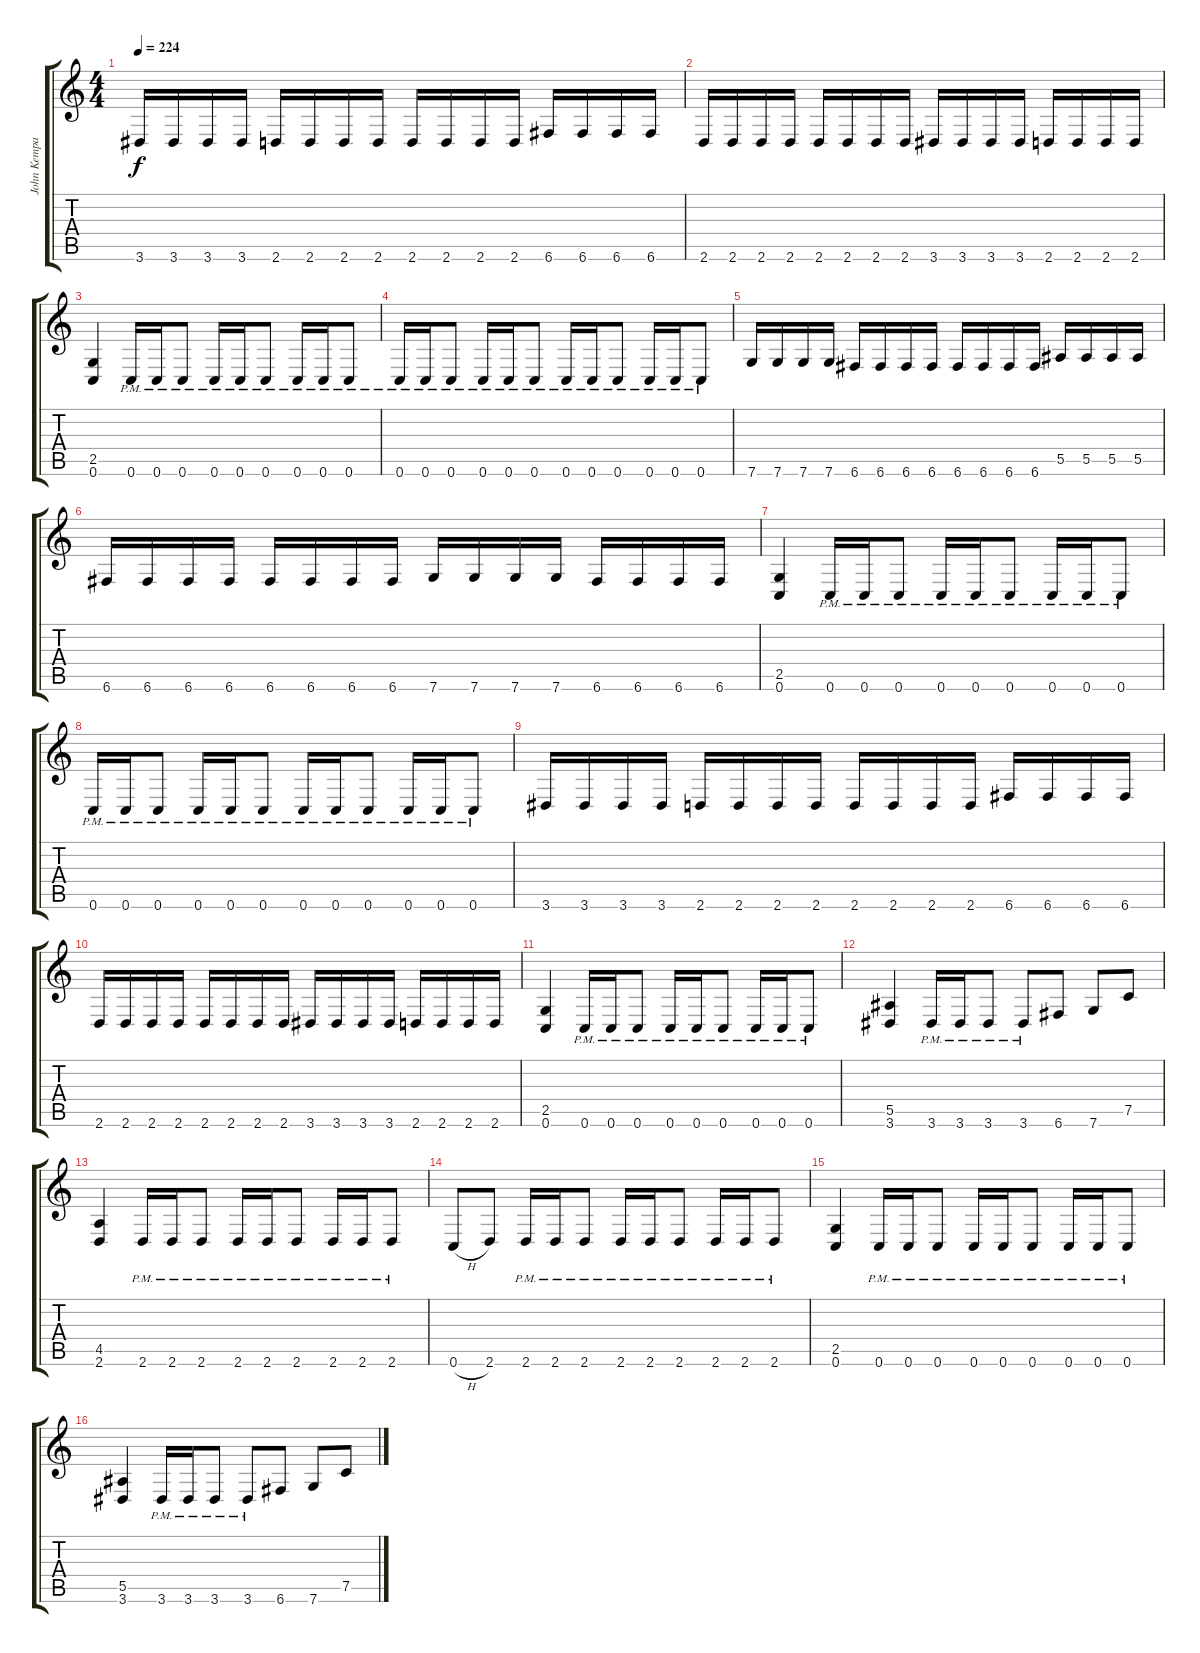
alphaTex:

\track ("John Kempainen (Rhythm)" "John Kempa") {instrument distortionguitar}
\staff {score tabs}
\tuning (C4 G3 Eb3 Bb2 F2 C2) {hide}
\ts (4 4)
\tempo 224
\clef g2
\ks c
3.6.16{dy f} 3.6.16 3.6.16 3.6.16 2.6.16 2.6.16 2.6.16 2.6.16 2.6.16 2.6.16 2.6.16 2.6.16 6.6.16 6.6.16 6.6.16 6.6.16 |
2.6.16 2.6.16 2.6.16 2.6.16 2.6.16 2.6.16 2.6.16 2.6.16 3.6.16 3.6.16 3.6.16 3.6.16 2.6.16 2.6.16 2.6.16 2.6.16 |
(2.5 0.6).4 0.6{pm}.16 0.6{pm}.16 0.6{pm}.8 0.6{pm}.16 0.6{pm}.16 0.6{pm}.8 0.6{pm}.16 0.6{pm}.16 0.6{pm}.8 |
0.6{pm}.16 0.6{pm}.16 0.6{pm}.8 0.6{pm}.16 0.6{pm}.16 0.6{pm}.8 0.6{pm}.16 0.6{pm}.16 0.6{pm}.8 0.6{pm}.16 0.6{pm}.16 0.6{pm}.8 |
7.6.16 7.6.16 7.6.16 7.6.16 6.6.16 6.6.16 6.6.16 6.6.16 6.6.16 6.6.16 6.6.16 6.6.16 5.5.16 5.5.16 5.5.16 5.5.16 |
6.6.16 6.6.16 6.6.16 6.6.16 6.6.16 6.6.16 6.6.16 6.6.16 7.6.16 7.6.16 7.6.16 7.6.16 6.6.16 6.6.16 6.6.16 6.6.16 |
(2.5 0.6).4 0.6{pm}.16 0.6{pm}.16 0.6{pm}.8 0.6{pm}.16 0.6{pm}.16 0.6{pm}.8 0.6{pm}.16 0.6{pm}.16 0.6{pm}.8 |
0.6{pm}.16 0.6{pm}.16 0.6{pm}.8 0.6{pm}.16 0.6{pm}.16 0.6{pm}.8 0.6{pm}.16 0.6{pm}.16 0.6{pm}.8 0.6{pm}.16 0.6{pm}.16 0.6{pm}.8 |
3.6.16 3.6.16 3.6.16 3.6.16 2.6.16 2.6.16 2.6.16 2.6.16 2.6.16 2.6.16 2.6.16 2.6.16 6.6.16 6.6.16 6.6.16 6.6.16 |
2.6.16 2.6.16 2.6.16 2.6.16 2.6.16 2.6.16 2.6.16 2.6.16 3.6.16 3.6.16 3.6.16 3.6.16 2.6.16 2.6.16 2.6.16 2.6.16 |
(2.5 0.6).4 0.6{pm}.16 0.6{pm}.16 0.6{pm}.8 0.6{pm}.16 0.6{pm}.16 0.6{pm}.8 0.6{pm}.16 0.6{pm}.16 0.6{pm}.8 |
(5.5 3.6).4 3.6{pm}.16 3.6{pm}.16 3.6{pm}.8 3.6{pm}.8 6.6.8 7.6.8 7.5.8 |
(4.5 2.6).4 2.6{pm}.16 2.6{pm}.16 2.6{pm}.8 2.6{pm}.16 2.6{pm}.16 2.6{pm}.8 2.6{pm}.16 2.6{pm}.16 2.6{pm}.8 |
0.6{h}.8 2.6.8 2.6{pm}.16 2.6{pm}.16 2.6{pm}.8 2.6{pm}.16 2.6{pm}.16 2.6{pm}.8 2.6{pm}.16 2.6{pm}.16 2.6{pm}.8 |
(2.5 0.6).4 0.6{pm}.16 0.6{pm}.16 0.6{pm}.8 0.6{pm}.16 0.6{pm}.16 0.6{pm}.8 0.6{pm}.16 0.6{pm}.16 0.6{pm}.8 |
(5.5 3.6).4 3.6{pm}.16 3.6{pm}.16 3.6{pm}.8 3.6{pm}.8 6.6.8 7.6.8 7.5.8
